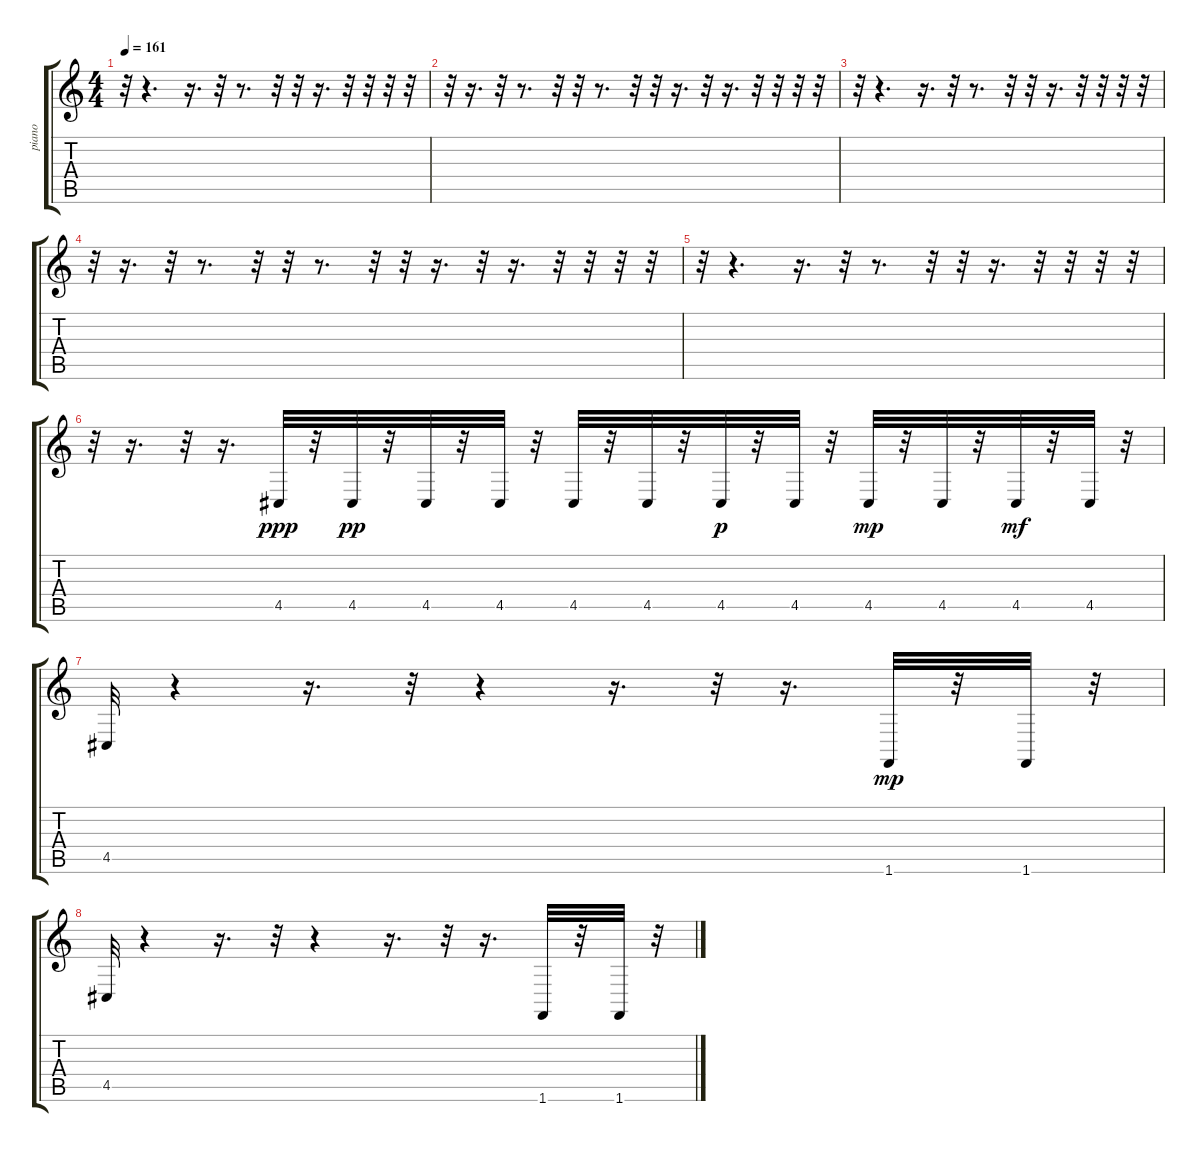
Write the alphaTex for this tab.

\track ("piano" "piano") {instrument acousticgrandpiano}
\staff {score tabs}
\tuning (E4 B3 G3 D3 A2 E2) {hide}
\ts (4 4)
\tempo 161
\clef g2
\ks c
r.32{dy p} r.4{d} r.16{d} r.32 r.8{d} r.32 r.32 r.16{d} r.32 r.32 r.32 r.32 |
r.32 r.16{d} r.32 r.8{d} r.32 r.32 r.8{d} r.32 r.32 r.16{d} r.32 r.16{d} r.32 r.32 r.32 r.32 |
r.32 r.4{d} r.16{d} r.32 r.8{d} r.32 r.32 r.16{d} r.32 r.32 r.32 r.32 |
r.32 r.16{d} r.32 r.8{d} r.32 r.32 r.8{d} r.32 r.32 r.16{d} r.32 r.16{d} r.32 r.32 r.32 r.32 |
r.32 r.4{d} r.16{d} r.32 r.8{d} r.32 r.32 r.16{d} r.32 r.32 r.32 r.32 |
r.32 r.16{d} r.32 r.16{d} 4.5.32{dy ppp} r.32 4.5.32{dy pp} r.32 4.5.32 r.32 4.5.32 r.32 4.5.32 r.32 4.5.32 r.32 4.5.32{dy p} r.32 4.5.32 r.32 4.5.32{dy mp} r.32 4.5.32 r.32 4.5.32{dy mf} r.32 4.5.32 r.32 |
4.5.32 r.4 r.16{d} r.32 r.4 r.16{d} r.32 r.16{d} 1.6.32{dy mp} r.32 1.6.32 r.32 |
4.5.32 r.4 r.16{d} r.32 r.4 r.16{d} r.32 r.16{d} 1.6.32 r.32 1.6.32 r.32
